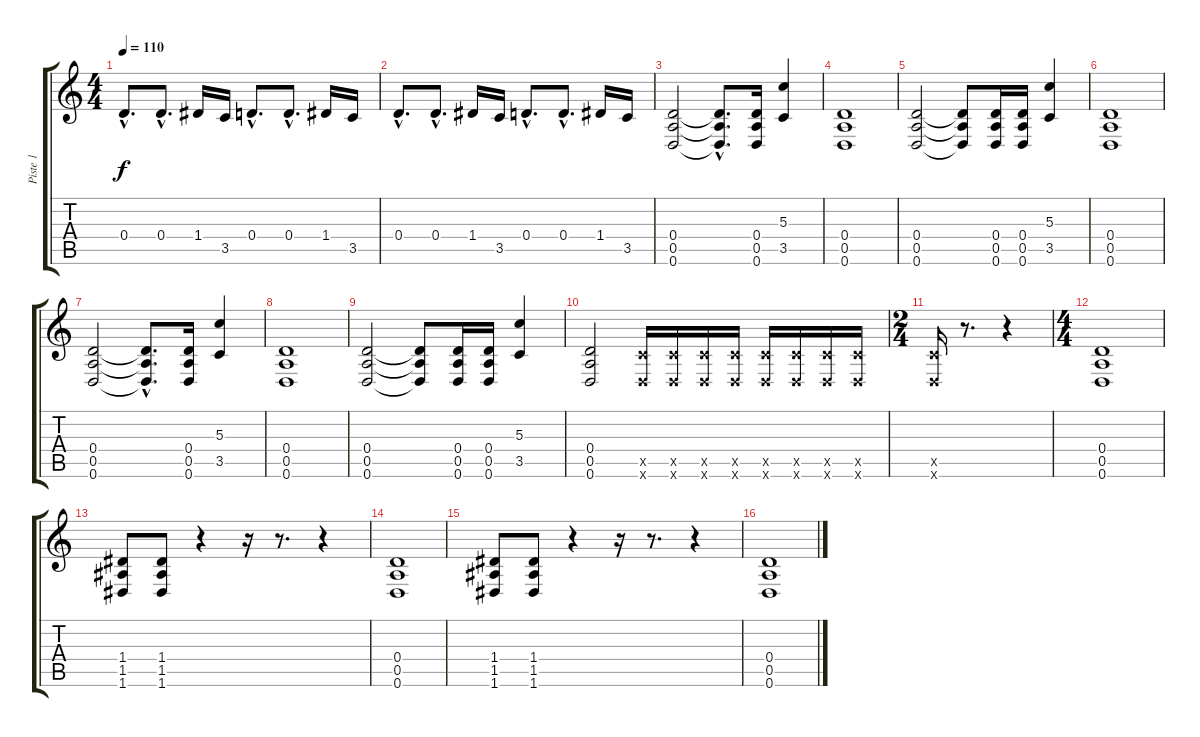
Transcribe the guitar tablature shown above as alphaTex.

\track ("Piste 1" "Piste 1") {instrument distortionguitar}
\staff {score tabs}
\tuning (E4 B3 G3 D3 A2 D2) {hide}
\ts (4 4)
\tempo 110
\clef g2
\ks c
0.4{hac}.8{d dy f instrument distortionguitar} 0.4{hac}.8{d} 1.4.16 3.5.16 0.4{hac}.8{d} 0.4{hac}.8{d} 1.4.16 3.5.16 |
0.4{hac}.8{d} 0.4{hac}.8{d} 1.4.16 3.5.16 0.4{hac}.8{d} 0.4{hac}.8{d} 1.4.16 3.5.16 |
(0.4 0.5 0.6).2 (0.4{hac t} 0.5{hac t} 0.6{hac t}).8{d} (0.4 0.5 0.6).16 (5.3 3.5).4 |
(0.4 0.5 0.6).1 |
(0.4 0.5 0.6).2 (0.4{t} 0.5{t} 0.6{t}).8 (0.4 0.5 0.6).16 (0.4 0.5 0.6).16 (5.3 3.5).4 |
(0.4 0.5 0.6).1 |
(0.4 0.5 0.6).2 (0.4{hac t} 0.5{hac t} 0.6{hac t}).8{d} (0.4 0.5 0.6).16 (5.3 3.5).4 |
(0.4 0.5 0.6).1 |
(0.4 0.5 0.6).2 (0.4{t} 0.5{t} 0.6{t}).8 (0.4 0.5 0.6).16 (0.4 0.5 0.6).16 (5.3 3.5).4 |
(0.4 0.5 0.6).2 (3.5{x} 0.6{x}).16 (3.5{x} 0.6{x}).16 (3.5{x} 0.6{x}).16 (3.5{x} 0.6{x}).16 (3.5{x} 0.6{x}).16 (3.5{x} 0.6{x}).16 (3.5{x} 0.6{x}).16 (3.5{x} 0.6{x}).16 |
\ts (2 4)
(3.5{x} 0.6{x}).16 r.8{d} r.4 |
\ts (4 4)
(0.4 0.5 0.6).1 |
(1.4 1.5 1.6).8 (1.4 1.5 1.6).8 r.4 r.16 r.8{d} r.4 |
(0.4 0.5 0.6).1 |
(1.4 1.5 1.6).8 (1.4 1.5 1.6).8 r.4 r.16 r.8{d} r.4 |
(0.4 0.5 0.6).1
